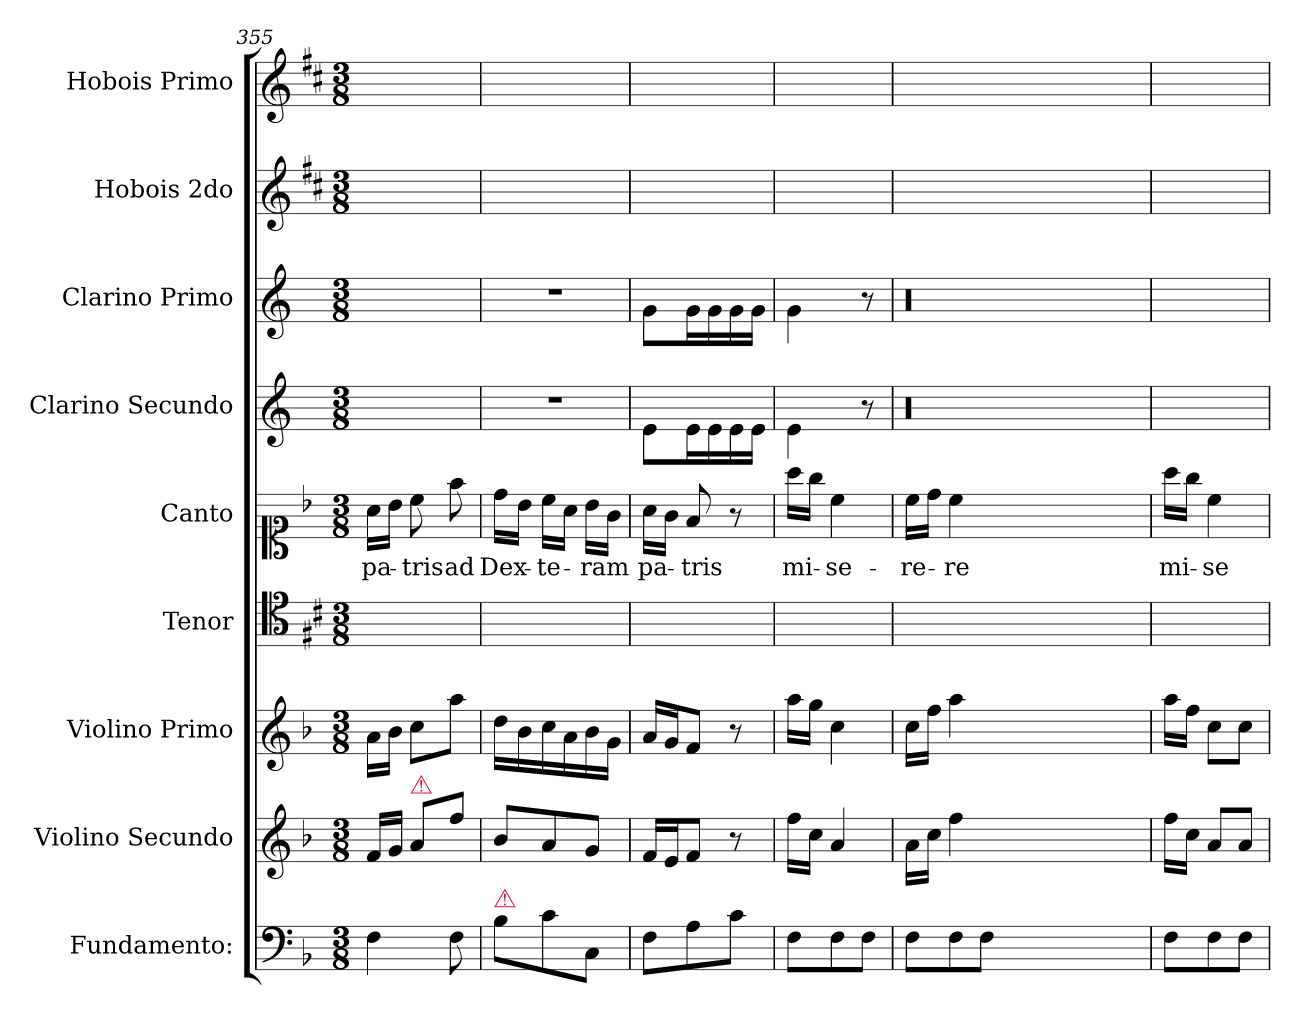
**kern	**kern	**kern	**kern	**kern	**text	**kern	**kern	**kern	**kern
*part9	*part8	*part7	*part6	*part5	*part5	*part4	*part3	*part2	*part1
*staff9	*staff8	*staff7	*staff6	*staff5	*staff5	*staff4	*staff3	*staff2	*staff1
*I"Fundamento:	*I"Violino Secundo	*I"Violino Primo	*I"Tenor	*I"Canto	*	*I"Clarino Secundo	*I"Clarino Primo	*I"Hobois 2do	*I"Hobois Primo
*	*I'vl 2	*I'vl 1	*I'T	*	*	*I'clno 2	*I'clno 1	*	*
*clefF4	*clefG2	*clefG2	*clefC4	*clefC1	*	*clefG2	*clefG2	*clefG2	*clefG2
*	*	*	*	*	*	*ITrd-1c-2	*ITrd-1c-2	*	*
*k[b-]	*k[b-]	*k[b-]	*k[f#c#]	*k[b-]	*	*k[f#c#]	*k[f#c#]	*k[f#c#]	*k[f#c#]
*M3/8	*M3/8	*M3/8	*M3/8	*M3/8	*	*M3/8	*M3/8	*M3/8	*M3/8
=355	=355	=355	=355	=355	=355	=355	=355	=355	=355
4F\	16f/LL	16a\LL	4.ryy	16a\LL	pa-	4.ryy	4.ryy	4.ryy	4.ryy
.	16g/JJ	16b-\JJ	.	16b-\JJ	.	.	.	.	.
!	!LO:TX:a:color=crimson:t=⚠	!	!	!	!	!	!	!	!
.	8a/L	8cc\L	.	8cc\	-tris	.	.	.	.
8F\	8ff\J	8aa\J	.	8ff\	ad	.	.	.	.
=356	=356	=356	=356	=356	=356	=356	=356	=356	=356
!LO:TX:a:color=crimson:t=⚠	!	!	!	!	!	!	!	!	!
8B-\L	8b-/L	16dd\LL	4.ryy	16dd\LL	Dex-	4.r	4.r	4.ryy	4.ryy
.	.	16b-\	.	16b-\JJ	.	.	.	.	.
8c\	8a/	16cc\	.	16cc\LL	-te-	.	.	.	.
.	.	16a\	.	16a\JJ	.	.	.	.	.
8C/J	8g/J	16b-\	.	16b-\LL	-ram	.	.	.	.
.	.	16g\JJ	.	16g\JJ	.	.	.	.	.
=357	=357	=357	=357	=357	=357	=357	=357	=357	=357
8F\L	16f/LL	16a/LL	4.ryy	16a\LL	pa-	8f#\L	8a\L	4.ryy	4.ryy
.	16e/J	16g/J	.	16g\JJ	.	.	.	.	.
8A\	8f/J	8f/J	.	8f/	-tris	16f#\L	16a\L	.	.
.	.	.	.	.	.	16f#\	16a\	.	.
8c\J	8r	8r	.	8r	.	16f#\	16a\	.	.
.	.	.	.	.	.	16f#\JJ	16a\JJ	.	.
=358	=358	=358	=358	=358	=358	=358	=358	=358	=358
8F\L	16ff\LL	16aa\LL	4.ryy	16aa\LL	mi-	4f#\	4a\	4.ryy	4.ryy
.	16cc\JJ	16gg\JJ	.	16gg\JJ	.	.	.	.	.
8F\	4a/	4cc\	.	4cc\	-se-	.	.	.	.
8F\J	.	.	.	.	.	8r	8r	.	.
=359	=359	=359	=359	=359	=359	=359	=359	=359	=359
!	!	!	!	!	!	!LO:N:vis=00	!LO:N:vis=00	!	!
8F\L	16a\LL	16cc\LL	4.ryy	16cc\LL	-re-	1.r	1.r	4.ryy	4.ryy
.	16cc\JJ	16ff\JJ	.	16dd\JJ	.	.	.	.	.
8F\	4ff\	4aa\	.	4cc\	-re	.	.	.	.
8F\J	.	.	.	.	.	.	.	.	.
1ryy	1ryy	1ryy	1ryy	1ryy	.	.	.	1ryy	1ryy
8ryy	8ryy	8ryy	8ryy	8ryy	.	.	.	8ryy	8ryy
=360	=360	=360	=360	=360	=360	=360	=360	=360	=360
8F\L	16ff\LL	16aa\LL	4.ryy	16aa\LL	mi-	4.ryy	4.ryy	4.ryy	4.ryy
.	16cc\JJ	16ff\JJ	.	16gg\JJ	.	.	.	.	.
8F\	8a/L	8cc\L	.	4cc\	-se-	.	.	.	.
8F\J	8a/J	8cc\J	.	.	.	.	.	.	.
=	=	=	=	=	=	=	=	=	=
*-	*-	*-	*-	*-	*-	*-	*-	*-	*-
